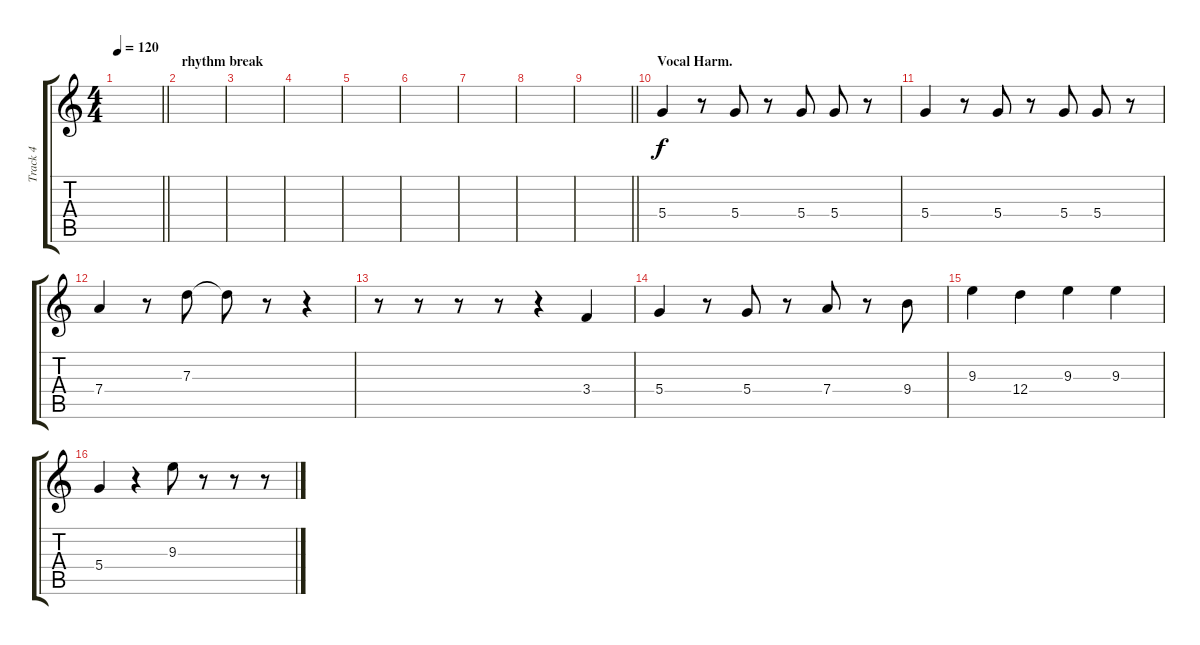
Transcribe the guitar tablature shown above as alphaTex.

\track ("Track 4" "Track 4") {instrument acousticguitarsteel}
\staff {score tabs}
\tuning (E4 B3 G3 D3 A2 E2) {hide}
\ts (4 4)
\tempo 120
\clef g2
\barLineRight lightlight
\ks c
|
\section ("" "rhythm break")
|
|
|
|
|
|
|
\barLineRight lightlight
|
\section ("" "Vocal Harm.")
5.4.4 r.8 5.4.8 r.8 5.4.8 5.4.8 r.8 |
5.4.4 r.8 5.4.8 r.8 5.4.8 5.4.8 r.8 |
7.4.4 r.8 7.3.8 7.3{t}.8 r.8 r.4 |
r.8 r.8 r.8 r.8 r.4 3.4.4 |
5.4.4 r.8 5.4.8 r.8 7.4.8 r.8 9.4.8 |
9.3.4 12.4.4 9.3.4 9.3.4 |
5.4.4 r.4 9.3.8 r.8 r.8 r.8
